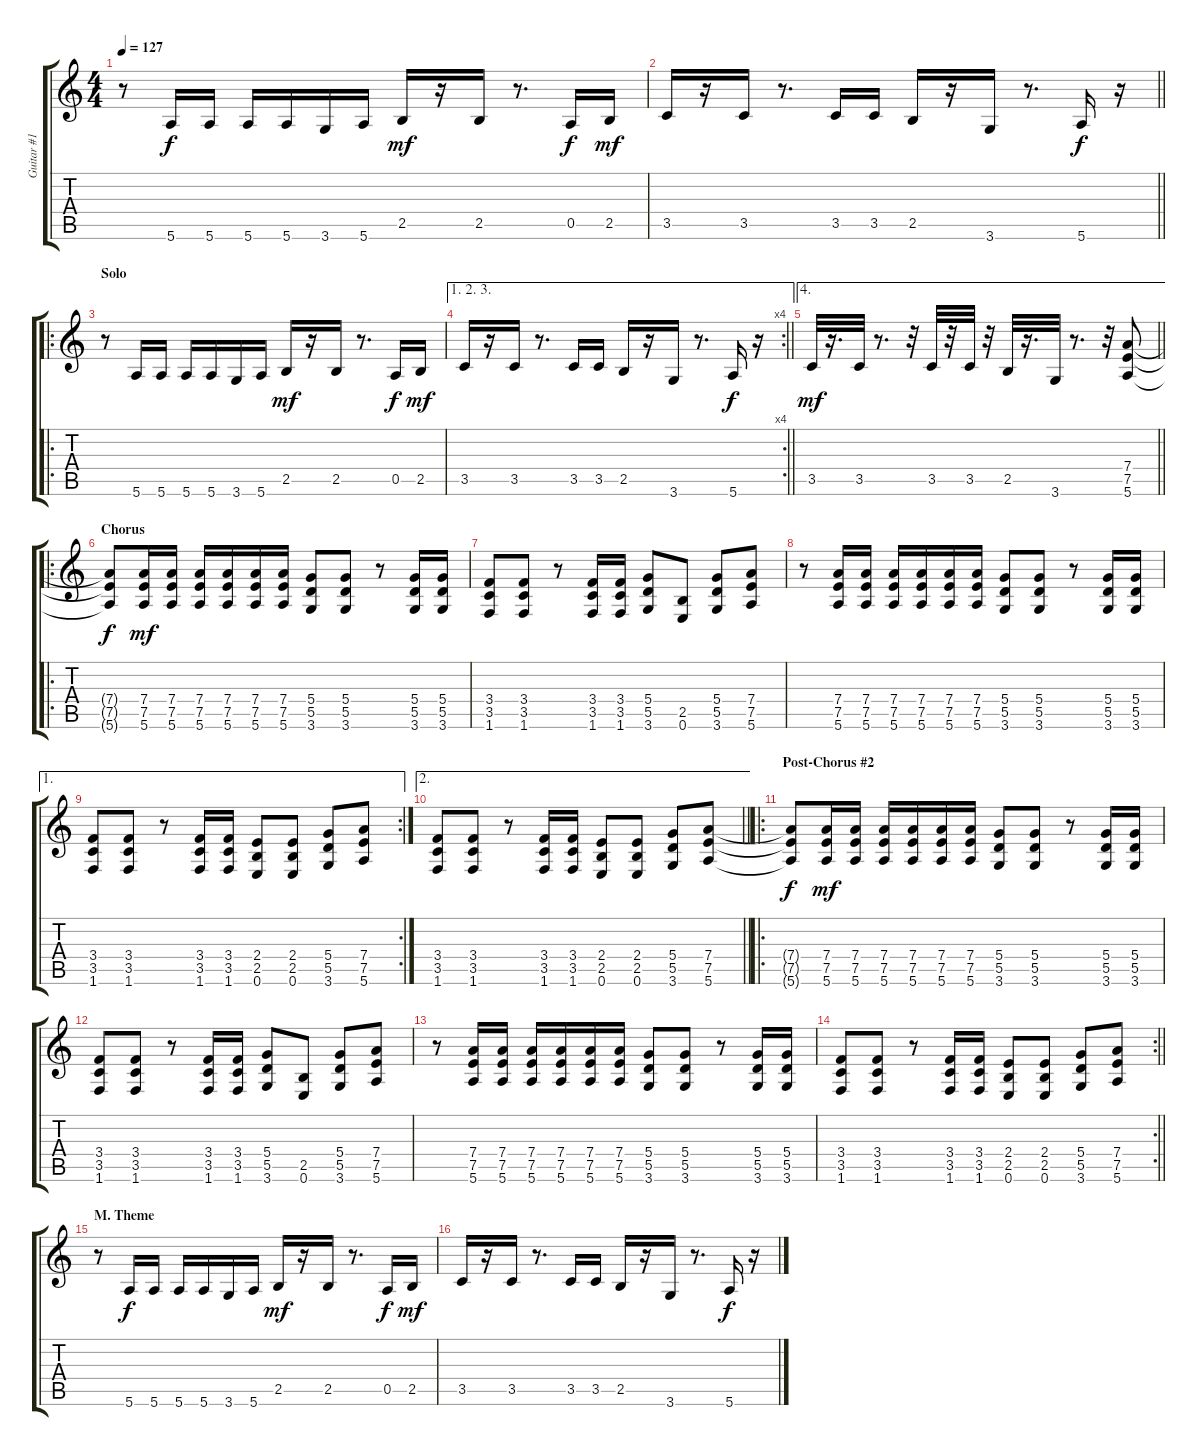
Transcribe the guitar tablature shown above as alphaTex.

\track ("Guitar #1" "Guitar #1") {instrument overdrivenguitar}
\staff {score tabs}
\tuning (E4 B3 G3 D3 A2 E2) {hide}
\ts (4 4)
\tempo 127
\clef g2
\ks c
r.8{dy f} 5.6.16 5.6.16 5.6.16 5.6.16 3.6.16 5.6.16 2.5.16{dy mf} r.16 2.5.16 r.8{d} 0.5.16{dy f} 2.5.16{dy mf} |
\barLineRight lightlight
3.5.16 r.16 3.5.16 r.8{d} 3.5.16 3.5.16 2.5.16 r.16 3.6.16 r.8{d} 5.6.16{dy f} r.16 |
\ro
\section ("" "Solo")
r.8 5.6.16 5.6.16 5.6.16 5.6.16 3.6.16 5.6.16 2.5.16{dy mf} r.16 2.5.16 r.8{d} 0.5.16{dy f} 2.5.16{dy mf} |
\ae (1 2 3)
\rc 4
\barLineRight lightlight
3.5.16 r.16 3.5.16 r.8{d} 3.5.16 3.5.16 2.5.16 r.16 3.6.16 r.8{d} 5.6.16{dy f} r.16 |
\ae 4
\barLineRight lightlight
3.5.32{dy mf} r.16{d} 3.5.32 r.8{d} r.32 3.5.32 r.32 3.5.32 r.32 2.5.32 r.16{d} 3.6.32 r.8{d} r.32 (7.4 7.5 5.6).8 |
\ro
\section ("" "Chorus")
(7.4{t} 7.5{t} 5.6{t}).8{dy f} (7.4 7.5 5.6).16{dy mf} (7.4 7.5 5.6).16 (7.4 7.5 5.6).16 (7.4 7.5 5.6).16 (7.4 7.5 5.6).16 (7.4 7.5 5.6).16 (5.4 5.5 3.6).8 (5.4 5.5 3.6).8 r.8 (5.4 5.5 3.6).16 (5.4 5.5 3.6).16 |
(3.4 3.5 1.6).8 (3.4 3.5 1.6).8 r.8 (3.4 3.5 1.6).16 (3.4 3.5 1.6).16 (5.4 5.5 3.6).8 (2.5 0.6).8 (5.4 5.5 3.6).8 (7.4 7.5 5.6).8 |
r.8 (7.4 7.5 5.6).16 (7.4 7.5 5.6).16 (7.4 7.5 5.6).16 (7.4 7.5 5.6).16 (7.4 7.5 5.6).16 (7.4 7.5 5.6).16 (5.4 5.5 3.6).8 (5.4 5.5 3.6).8 r.8 (5.4 5.5 3.6).16 (5.4 5.5 3.6).16 |
\ae 1
\rc 2
(3.4 3.5 1.6).8 (3.4 3.5 1.6).8 r.8 (3.4 3.5 1.6).16 (3.4 3.5 1.6).16 (2.4 2.5 0.6).8 (2.4 2.5 0.6).8 (5.4 5.5 3.6).8 (7.4 7.5 5.6).8 |
\ae 2
\barLineRight lightlight
(3.4 3.5 1.6).8 (3.4 3.5 1.6).8 r.8 (3.4 3.5 1.6).16 (3.4 3.5 1.6).16 (2.4 2.5 0.6).8 (2.4 2.5 0.6).8 (5.4 5.5 3.6).8 (7.4 7.5 5.6).8 |
\ro
\section ("" "Post-Chorus #2")
(7.4{t} 7.5{t} 5.6{t}).8{dy f} (7.4 7.5 5.6).16{dy mf} (7.4 7.5 5.6).16 (7.4 7.5 5.6).16 (7.4 7.5 5.6).16 (7.4 7.5 5.6).16 (7.4 7.5 5.6).16 (5.4 5.5 3.6).8 (5.4 5.5 3.6).8 r.8 (5.4 5.5 3.6).16 (5.4 5.5 3.6).16 |
(3.4 3.5 1.6).8 (3.4 3.5 1.6).8 r.8 (3.4 3.5 1.6).16 (3.4 3.5 1.6).16 (5.4 5.5 3.6).8 (2.5 0.6).8 (5.4 5.5 3.6).8 (7.4 7.5 5.6).8 |
r.8 (7.4 7.5 5.6).16 (7.4 7.5 5.6).16 (7.4 7.5 5.6).16 (7.4 7.5 5.6).16 (7.4 7.5 5.6).16 (7.4 7.5 5.6).16 (5.4 5.5 3.6).8 (5.4 5.5 3.6).8 r.8 (5.4 5.5 3.6).16 (5.4 5.5 3.6).16 |
\rc 2
\barLineRight lightlight
(3.4 3.5 1.6).8 (3.4 3.5 1.6).8 r.8 (3.4 3.5 1.6).16 (3.4 3.5 1.6).16 (2.4 2.5 0.6).8 (2.4 2.5 0.6).8 (5.4 5.5 3.6).8 (7.4 7.5 5.6).8 |
\section ("" "M. Theme")
r.8 5.6.16{dy f} 5.6.16 5.6.16 5.6.16 3.6.16 5.6.16 2.5.16{dy mf} r.16 2.5.16 r.8{d} 0.5.16{dy f} 2.5.16{dy mf} |
3.5.16 r.16 3.5.16 r.8{d} 3.5.16 3.5.16 2.5.16 r.16 3.6.16 r.8{d} 5.6.16{dy f} r.16
